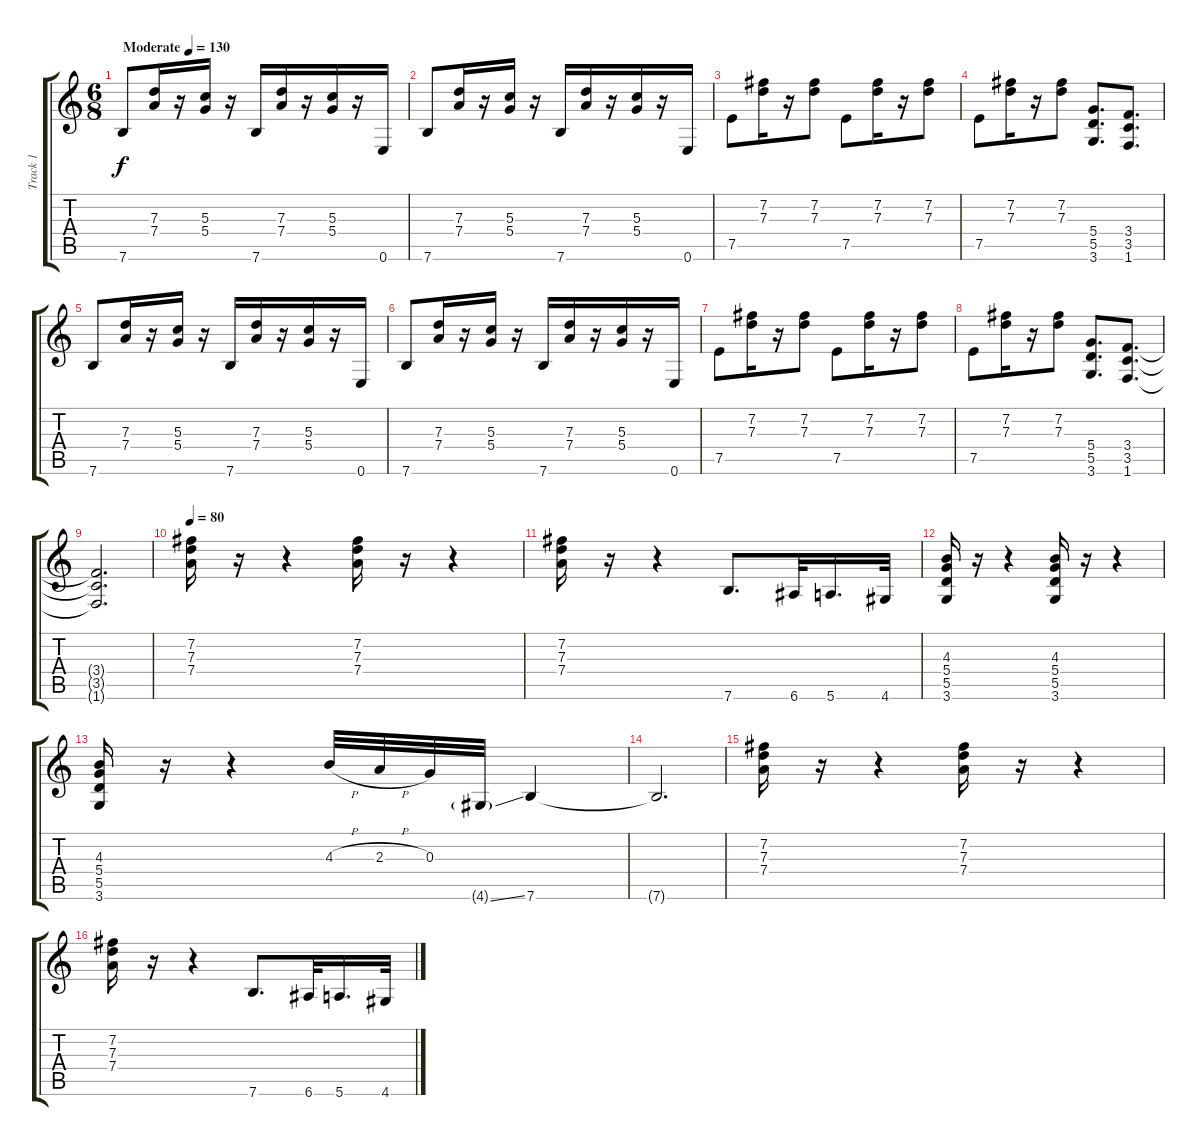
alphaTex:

\track ("Track 1" "Track 1") {instrument acousticguitarsteel}
\staff {score tabs}
\tuning (E4 B3 G3 D3 A2 E2) {hide}
\ts (6 8)
\tempo (130 "Moderate")
\clef g2
\ks c
7.6.8{dy f instrument acousticguitarsteel} (7.3 7.4).16 r.16 (5.3 5.4).16 r.16 7.6.16 (7.3 7.4).16 r.16 (5.3 5.4).16 r.16 0.6.16 |
7.6.8 (7.3 7.4).16 r.16 (5.3 5.4).16 r.16 7.6.16 (7.3 7.4).16 r.16 (5.3 5.4).16 r.16 0.6.16 |
7.5.8 (7.2 7.3).16 r.16 (7.2 7.3).8 7.5.8 (7.2 7.3).16 r.16 (7.2 7.3).8 |
7.5.8 (7.2 7.3).16 r.16 (7.2 7.3).8 (5.4 5.5 3.6).8{d} (3.4 3.5 1.6).8{d} |
7.6.8 (7.3 7.4).16 r.16 (5.3 5.4).16 r.16 7.6.16 (7.3 7.4).16 r.16 (5.3 5.4).16 r.16 0.6.16 |
7.6.8 (7.3 7.4).16 r.16 (5.3 5.4).16 r.16 7.6.16 (7.3 7.4).16 r.16 (5.3 5.4).16 r.16 0.6.16 |
7.5.8 (7.2 7.3).16 r.16 (7.2 7.3).8 7.5.8 (7.2 7.3).16 r.16 (7.2 7.3).8 |
7.5.8 (7.2 7.3).16 r.16 (7.2 7.3).8 (5.4 5.5 3.6).8{d} (3.4 3.5 1.6).8{d} |
(3.4{t} 3.5{t} 1.6{t}).2{d} |
\tempo 80
(7.2 7.3 7.4).16 r.16 r.4 (7.2 7.3 7.4).16 r.16 r.4 |
(7.2 7.3 7.4).16 r.16 r.4 7.6.8{d} 6.6.32 5.6.16{d} 4.6.32 |
(4.3 5.4 5.5 3.6).16 r.16 r.4 (4.3 5.4 5.5 3.6).16 r.16 r.4 |
(4.3 5.4 5.5 3.6).16 r.16 r.4 4.3{h}.32 2.3{h}.32 0.3.32 4.6{ss g}.32 7.6.4 |
7.6{t}.2{d} |
(7.2 7.3 7.4).16 r.16 r.4 (7.2 7.3 7.4).16 r.16 r.4 |
(7.2 7.3 7.4).16 r.16 r.4 7.6.8{d} 6.6.32 5.6.16{d} 4.6.32
